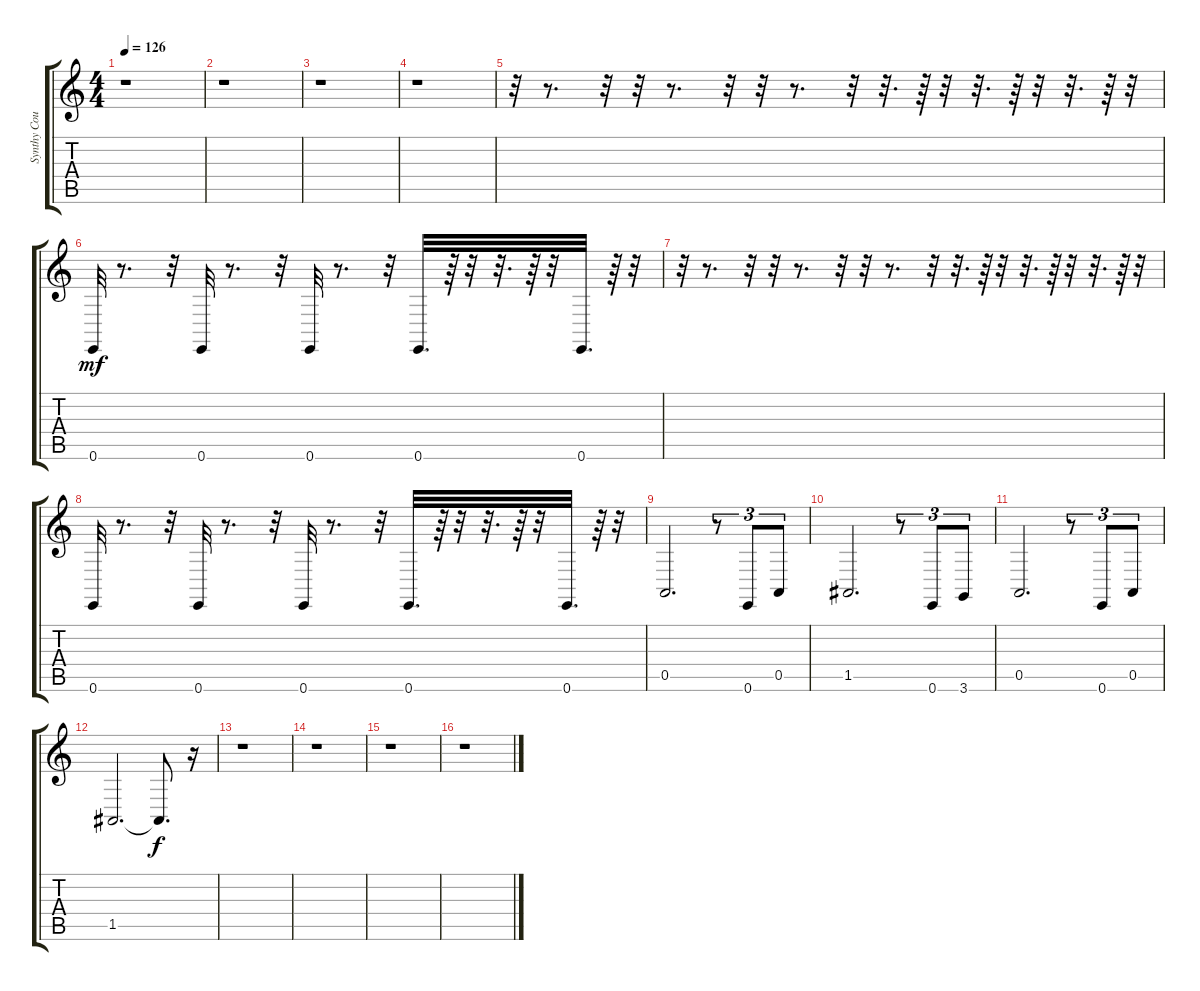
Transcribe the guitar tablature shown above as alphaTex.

\track ("Synthy Counter" "Synthy Cou") {instrument lead8bassandlead}
\staff {score tabs}
\tuning (E4 B3 G3 D3 A2 E2) {hide}
\ts (4 4)
\tempo 126
\clef g2
\ks c
r.1{dy f} |
r.1 |
r.1 |
r.1 |
r.32 r.8{d} r.32 r.32 r.8{d} r.32 r.32 r.8{d} r.32 r.32{d} r.64 r.32 r.32{d} r.64 r.32 r.32{d} r.64 r.32 |
0.6.32{dy mf} r.8{d} r.32 0.6.32 r.8{d} r.32 0.6.32 r.8{d} r.32 0.6.32{d} r.64 r.32 r.32{d} r.64 r.32 0.6.32{d} r.64 r.32 |
r.32 r.8{d} r.32 r.32 r.8{d} r.32 r.32 r.8{d} r.32 r.32{d} r.64 r.32 r.32{d} r.64 r.32 r.32{d} r.64 r.32 |
0.6.32 r.8{d} r.32 0.6.32 r.8{d} r.32 0.6.32 r.8{d} r.32 0.6.32{d} r.64 r.32 r.32{d} r.64 r.32 0.6.32{d} r.64 r.32 |
0.5.2{d} r.8{tu (3 2)} 0.6.8{tu (3 2)} 0.5.8{tu (3 2)} |
1.5.2{d} r.8{tu (3 2)} 0.6.8{tu (3 2)} 3.6.8{tu (3 2)} |
0.5.2{d} r.8{tu (3 2)} 0.6.8{tu (3 2)} 0.5.8{tu (3 2)} |
1.5.2{d} 1.5{t}.8{d dy f} r.16 |
r.1 |
r.1 |
r.1 |
r.1
